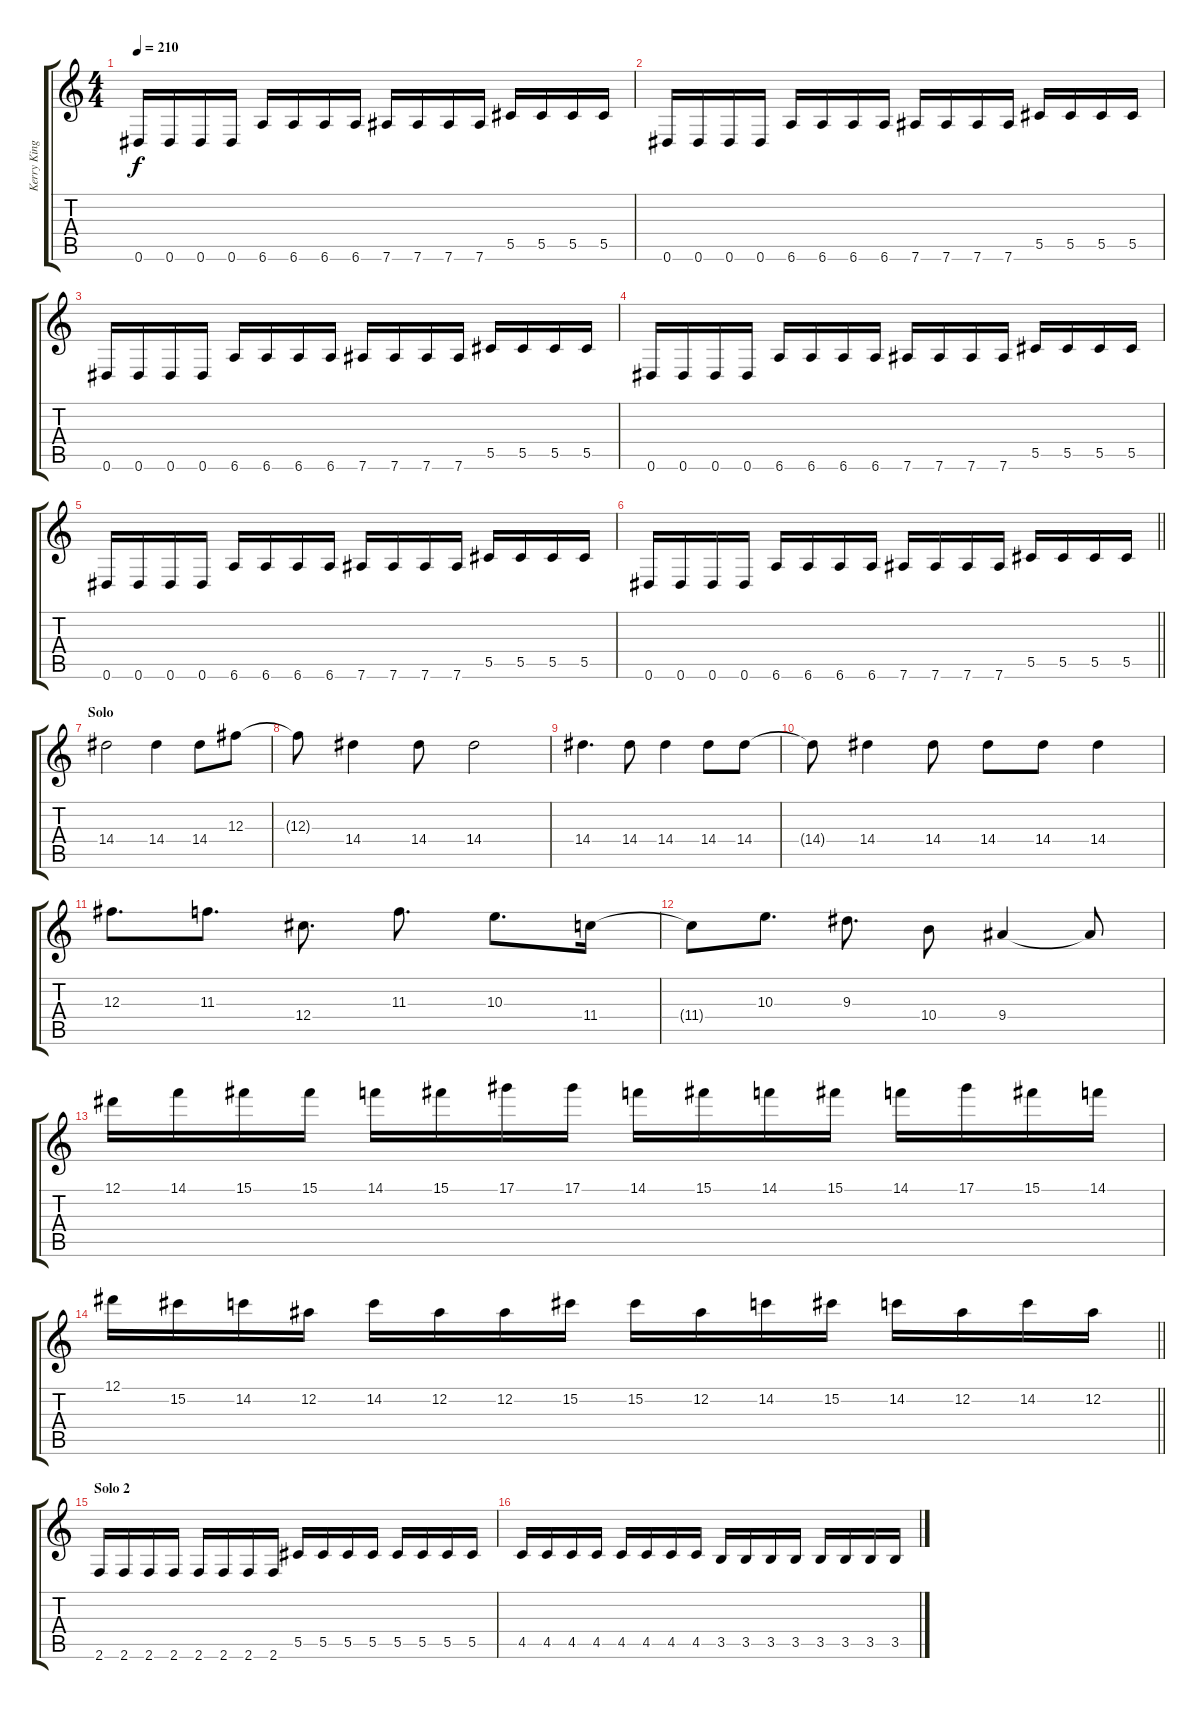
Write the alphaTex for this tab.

\track ("Kerry King" "Kerry King") {instrument distortionguitar}
\staff {score tabs}
\tuning (Eb4 Bb3 Gb3 Db3 Ab2 Eb2) {hide}
\ts (4 4)
\tempo 210
\clef g2
\ks c
0.6.16{dy f} 0.6.16 0.6.16 0.6.16 6.6.16 6.6.16 6.6.16 6.6.16 7.6.16 7.6.16 7.6.16 7.6.16 5.5.16 5.5.16 5.5.16 5.5.16 |
0.6.16 0.6.16 0.6.16 0.6.16 6.6.16 6.6.16 6.6.16 6.6.16 7.6.16 7.6.16 7.6.16 7.6.16 5.5.16 5.5.16 5.5.16 5.5.16 |
0.6.16 0.6.16 0.6.16 0.6.16 6.6.16 6.6.16 6.6.16 6.6.16 7.6.16 7.6.16 7.6.16 7.6.16 5.5.16 5.5.16 5.5.16 5.5.16 |
0.6.16 0.6.16 0.6.16 0.6.16 6.6.16 6.6.16 6.6.16 6.6.16 7.6.16 7.6.16 7.6.16 7.6.16 5.5.16 5.5.16 5.5.16 5.5.16 |
0.6.16 0.6.16 0.6.16 0.6.16 6.6.16 6.6.16 6.6.16 6.6.16 7.6.16 7.6.16 7.6.16 7.6.16 5.5.16 5.5.16 5.5.16 5.5.16 |
\barLineRight lightlight
0.6.16 0.6.16 0.6.16 0.6.16 6.6.16 6.6.16 6.6.16 6.6.16 7.6.16 7.6.16 7.6.16 7.6.16 5.5.16 5.5.16 5.5.16 5.5.16 |
\section ("" "Solo")
14.4.2 14.4.4 14.4.8 12.3.8 |
12.3{t}.8 14.4.4 14.4.8 14.4.2 |
14.4.4{d} 14.4.8 14.4.4 14.4.8 14.4.8 |
14.4{t}.8 14.4.4 14.4.8 14.4.8 14.4.8 14.4.4 |
12.3.8{d} 11.3.8{d} 12.4.8{d} 11.3.8{d} 10.3.8{d} 11.4.16 |
11.4{t}.8 10.3.8{d} 9.3.8{d} 10.4.8 9.4.4 9.4{t}.8 |
12.1.16 14.1.16 15.1.16 15.1.16 14.1.16 15.1.16 17.1.16 17.1.16 14.1.16 15.1.16 14.1.16 15.1.16 14.1.16 17.1.16 15.1.16 14.1.16 |
\barLineRight lightlight
12.1.16 15.2.16 14.2.16 12.2.16 14.2.16 12.2.16 12.2.16 15.2.16 15.2.16 12.2.16 14.2.16 15.2.16 14.2.16 12.2.16 14.2.16 12.2.16 |
\section ("" "Solo 2")
2.6.16 2.6.16 2.6.16 2.6.16 2.6.16 2.6.16 2.6.16 2.6.16 5.5.16 5.5.16 5.5.16 5.5.16 5.5.16 5.5.16 5.5.16 5.5.16 |
4.5.16 4.5.16 4.5.16 4.5.16 4.5.16 4.5.16 4.5.16 4.5.16 3.5.16 3.5.16 3.5.16 3.5.16 3.5.16 3.5.16 3.5.16 3.5.16
